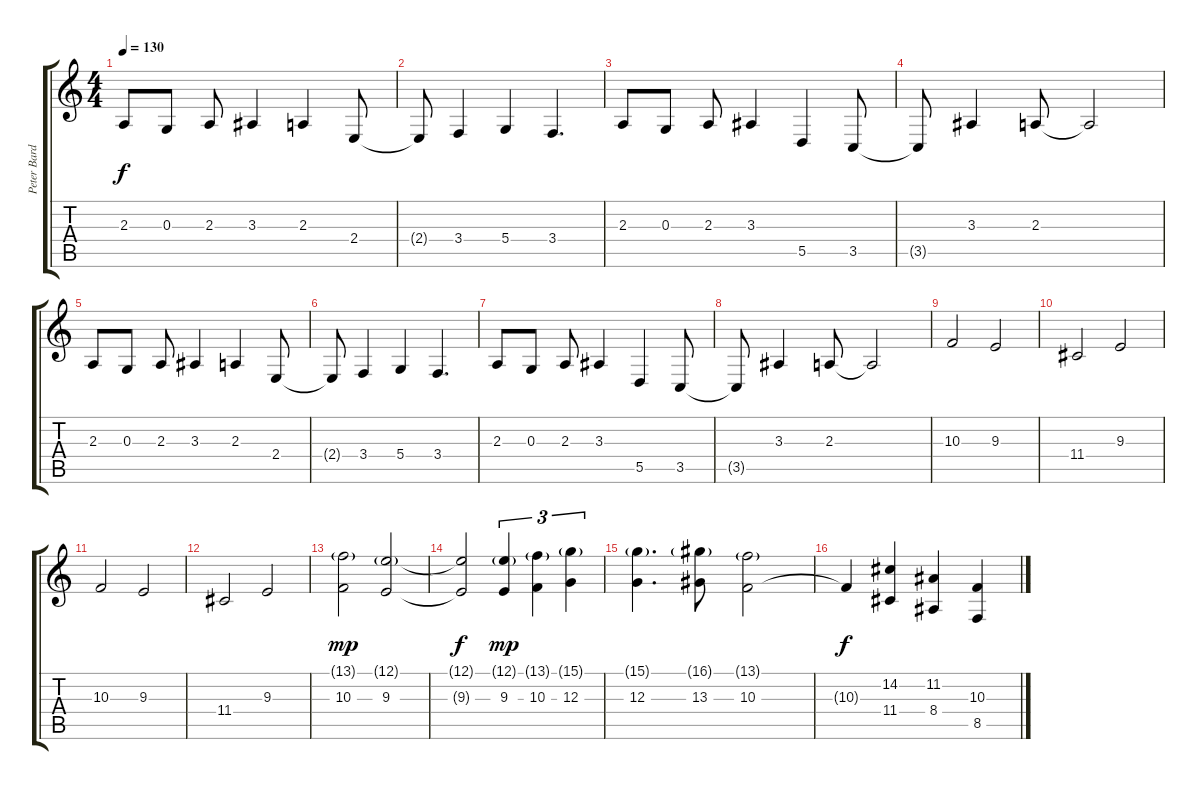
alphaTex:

\track ("Peter Bardens (Keyboard)" "Peter Bard") {instrument drawbarorgan}
\staff {score tabs}
\tuning (E4 B3 G3 D3 A2 E2) {hide}
\ts (4 4)
\tempo 130
\clef g2
\ks c
2.3.8{dy f volume 14 instrument vibraphone} 0.3.8 2.3.8 3.3.4 2.3.4 2.4.8 |
2.4{t}.8 3.4.4 5.4.4 3.4.4{d} |
2.3.8 0.3.8 2.3.8 3.3.4 5.5.4 3.5.8 |
3.5{t}.8 3.3.4 2.3.8 2.3{t}.2 |
2.3.8 0.3.8 2.3.8 3.3.4 2.3.4 2.4.8 |
2.4{t}.8 3.4.4 5.4.4 3.4.4{d} |
2.3.8 0.3.8 2.3.8 3.3.4 5.5.4 3.5.8 |
3.5{t}.8 3.3.4 2.3.8 2.3{t}.2 |
10.3.2{volume 9 instrument tangoaccordion} 9.3.2 |
11.4.2 9.3.2 |
10.3.2 9.3.2 |
11.4.2 9.3.2 |
(13.1{g} 10.3).2{dy mp} (12.1{g} 9.3).2 |
(12.1{t} 9.3{t}).2{dy f} (12.1{g} 9.3).4{tu (3 2) dy mp} (13.1{g} 10.3).4{tu (3 2)} (15.1{g} 12.3).4{tu (3 2)} |
(15.1{g} 12.3).4{d} (16.1{g} 13.3).8 (13.1{g} 10.3).2 |
10.3{t}.4{dy f} (14.2 11.4).4 (11.2 8.4).4 (10.3 8.5).4
